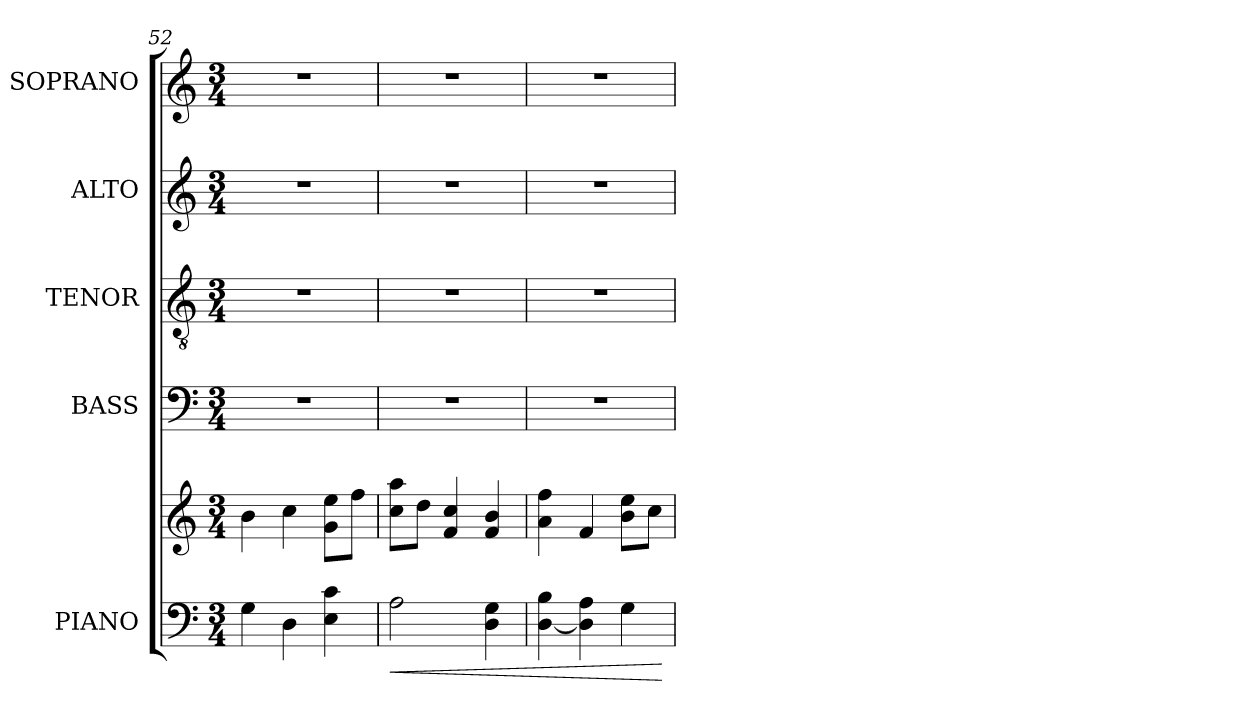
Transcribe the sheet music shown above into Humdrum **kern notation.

**kern	**kern	**dynam	**kern	**kern	**kern	**kern
*part5	*part5	*part5	*part4	*part3	*part2	*part1
*staff6	*staff5	*staff5/6	*staff4	*staff3	*staff2	*staff1
*I"PIANO	*	*	*I"BASS	*I"TENOR	*I"ALTO	*I"SOPRANO
*I'PNO.	*	*	*I'B.	*I'T.	*I'A.	*I'S.
*clefF4	*clefG2	*	*clefF4	*clefGv2	*clefG2	*clefG2
*	*	*	*	*ITrd7c12	*	*
*k[]	*k[]	*	*k[]	*k[]	*k[]	*k[]
*C:	*C:	*	*C:	*C:	*C:	*C:
*M3/4	*M3/4	*	*M3/4	*M3/4	*M3/4	*M3/4
=52	=52	=52	=52	=52	=52	=52
!	!	!	!LO:N:vis=1	!LO:N:vis=1	!LO:N:vis=1	!LO:N:vis=1
4Gi\	4bi\	.	2.r	2.r	2.r	2.r
4Di\	4cci\	.	.	.	.	.
4Ei\ 4ci	8gi\ 8eeiL	.	.	.	.	.
.	8ffi\J	.	.	.	.	.
=53	=53	=53	=53	=53	=53	=53
!	!	!LO:HP:b=2	!LO:N:vis=1	!LO:N:vis=1	!LO:N:vis=1	!LO:N:vis=1
2Ai\	8cci\ 8aaiL	<	2.r	2.r	2.r	2.r
.	8ddi\J	.	.	.	.	.
.	4fi/ 4cci	.	.	.	.	.
4Di\ 4Gi	4fi/ 4bi	.	.	.	.	.
=54	=54	=54	=54	=54	=54	=54
!	!	!	!LO:N:vis=1	!LO:N:vis=1	!LO:N:vis=1	!LO:N:vis=1
[4Di\ 4Bi	4ai\ 4ffi	.	2.r	2.r	2.r	2.r
4Di\] 4Ai	4fi/	.	.	.	.	.
4Gi\	8bi\ 8eeiL	.	.	.	.	.
.	8cci\J	.	.	.	.	.
.	.	[	.	.	.	.
=	=	=	=	=	=	=
*-	*-	*-	*-	*-	*-	*-
